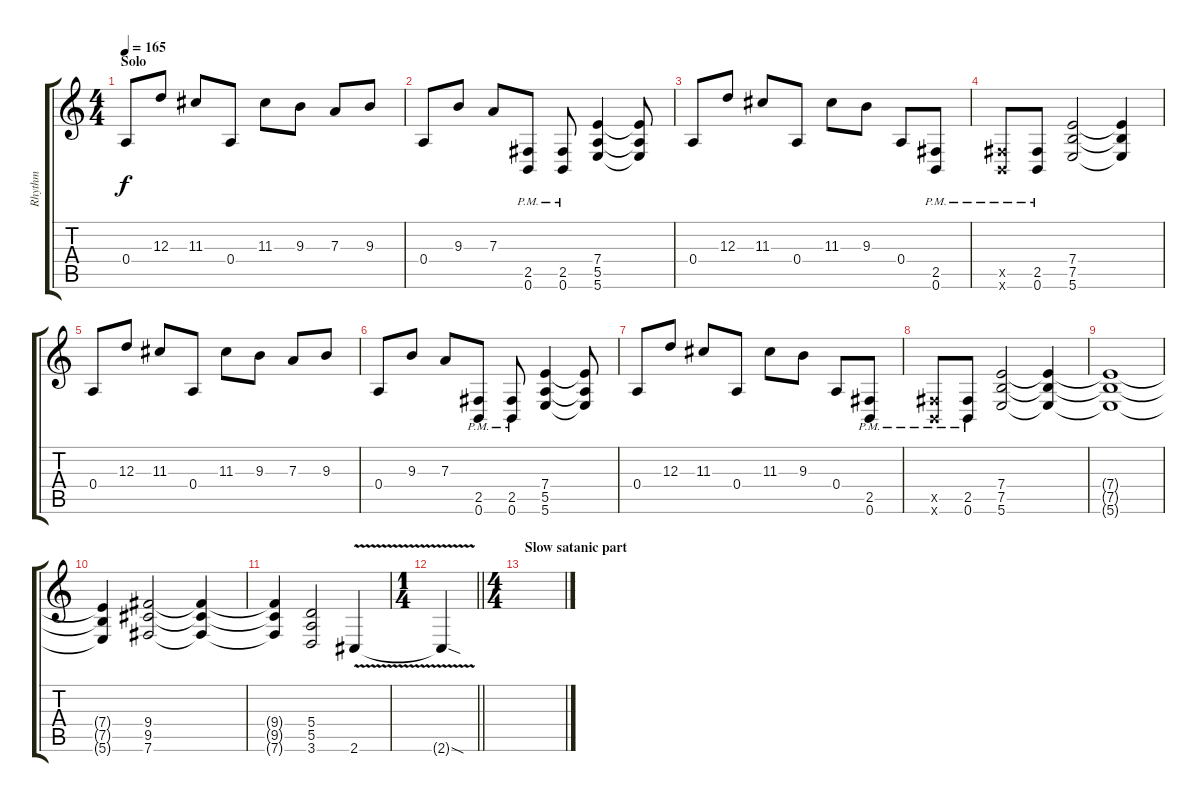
\track ("Rhythm" "Rhythm") {instrument distortionguitar}
\staff {score tabs}
\tuning (B3 Gb3 D3 A2 E2 B1) {hide}
\ts (4 4)
\section ("" "Solo")
\tempo 165
\clef g2
\ks c
0.4.8{dy f volume 16} 12.3.8 11.3.8 0.4.8 11.3.8 9.3.8 7.3.8 9.3.8 |
0.4.8 9.3.8 7.3.8 (2.5{pm} 0.6{pm}).8 (2.5{pm} 0.6{pm}).8 (7.4 5.5 5.6).4 (7.4{t} 5.5{t} 5.6{t}).8 |
0.4.8 12.3.8 11.3.8 0.4.8 11.3.8 9.3.8 0.4.8 (2.5{pm} 0.6{pm}).8 |
(2.5{pm x} 0.6{pm x}).8 (2.5{pm} 0.6{pm}).8 (7.4 7.5 5.6).2 (7.4{t} 7.5{t} 5.6{t}).4 |
0.4.8{volume 12} 12.3.8 11.3.8 0.4.8 11.3.8 9.3.8 7.3.8 9.3.8 |
0.4.8 9.3.8 7.3.8 (2.5{pm} 0.6{pm}).8 (2.5{pm} 0.6{pm}).8 (7.4 5.5 5.6).4 (7.4{t} 5.5{t} 5.6{t}).8 |
0.4.8 12.3.8 11.3.8 0.4.8 11.3.8 9.3.8 0.4.8 (2.5{pm} 0.6{pm}).8 |
(2.5{pm x} 0.6{pm x}).8 (2.5{pm} 0.6{pm}).8 (7.4 7.5 5.6).2{volume 16} (7.4{t} 7.5{t} 5.6{t}).4 |
(7.4{t} 7.5{t} 5.6{t}).1 |
(7.4{t} 7.5{t} 5.6{t}).4 (9.4 9.5 7.6).2 (9.4{t} 9.5{t} 7.6{t}).4 |
(9.4{t} 9.5{t} 7.6{t}).4 (5.4 5.5 3.6).2 2.6{v}.4 |
\ts (1 4)
\barLineRight lightlight
2.6{sod t}.4 |
\ts (4 4)
\section ("" "Slow satanic part")
